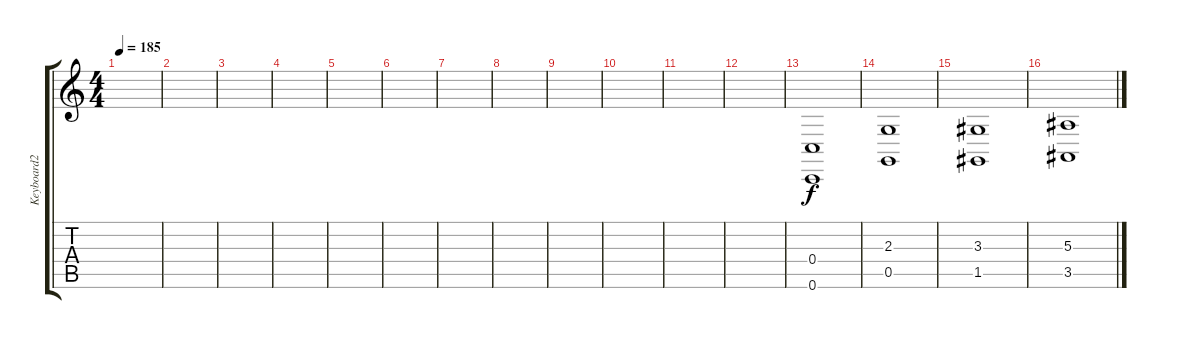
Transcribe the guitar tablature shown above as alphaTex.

\track ("Keyboard2" "Keyboard2") {instrument lead2sawtooth}
\staff {score tabs}
\tuning (D4 A3 F3 C3 G2 C2) {hide}
\ts (4 4)
\tempo 185
\clef g2
\ks c
|
|
|
|
|
|
|
|
|
|
|
|
(0.4 0.6).1 |
(2.3 0.5).1 |
(3.3 1.5).1 |
(5.3 3.5).1
